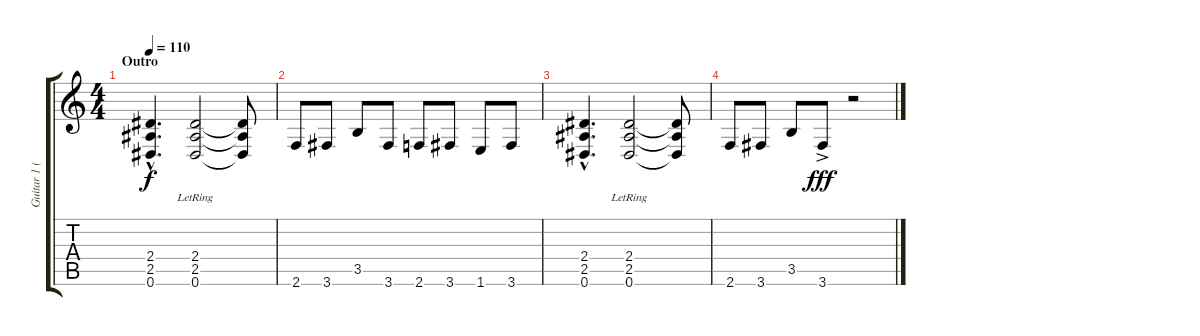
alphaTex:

\track ("Guitar 1 (distortion)" "Guitar 1 (") {instrument distortionguitar}
\staff {score tabs}
\tuning (Eb4 Bb3 Gb3 Db3 Ab2 Eb2) {hide}
\ts (4 4)
\section ("" "Outro")
\tempo 110
\clef g2
\ks c
(2.4{hac} 2.5{hac} 0.6{hac}).4{d dy f} (2.4 2.5 0.6{lr}).2 (2.4{t} 2.5{t} 0.6{t}).8 |
2.6.8 3.6.8 3.5.8 3.6.8 2.6.8 3.6.8 1.6.8 3.6.8 |
(2.4{hac} 2.5{hac} 0.6{hac}).4{d} (2.4 2.5 0.6{lr}).2 (2.4{t} 2.5{t} 0.6{t}).8 |
2.6.8 3.6.8 3.5.8 3.6{ac}.8{dy fff} r.2
